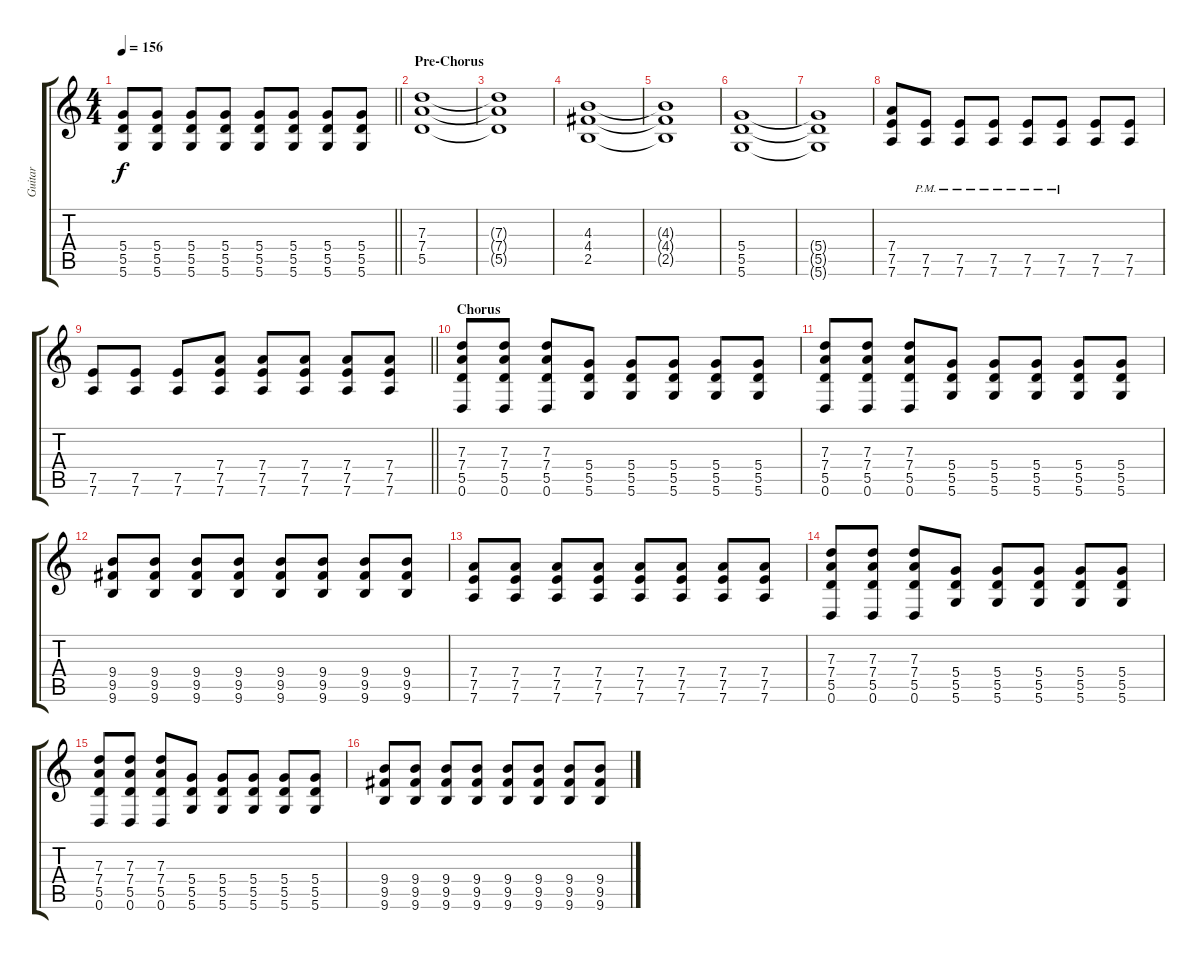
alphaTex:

\track ("Guitar" "Guitar") {instrument acousticguitarsteel}
\staff {score tabs}
\tuning (E4 B3 G3 D3 A2 D2) {hide}
\ts (4 4)
\tempo 156
\clef g2
\barLineRight lightlight
\ks c
(5.4 5.5 5.6).8{dy f} (5.4 5.5 5.6).8 (5.4 5.5 5.6).8 (5.4 5.5 5.6).8 (5.4 5.5 5.6).8 (5.4 5.5 5.6).8 (5.4 5.5 5.6).8 (5.4 5.5 5.6).8 |
\section ("" "Pre-Chorus")
(7.3 7.4 5.5).1 |
(7.3{t} 7.4{t} 5.5{t}).1 |
(4.3 4.4 2.5).1 |
(4.3{t} 4.4{t} 2.5{t}).1 |
(5.4 5.5 5.6).1 |
(5.4{t} 5.5{t} 5.6{t}).1 |
(7.4 7.5 7.6).8{volume 11} (7.5{pm} 7.6{pm}).8 (7.5{pm} 7.6{pm}).8 (7.5{pm} 7.6{pm}).8 (7.5{pm} 7.6{pm}).8 (7.5{pm} 7.6{pm}).8 (7.5 7.6).8 (7.5 7.6).8 |
\barLineRight lightlight
(7.5 7.6).8 (7.5 7.6).8 (7.5 7.6).8 (7.4 7.5 7.6).8 (7.4 7.5 7.6).8 (7.4 7.5 7.6).8 (7.4 7.5 7.6).8 (7.4 7.5 7.6).8 |
\section ("" "Chorus")
(7.3 7.4 5.5 0.6).8 (7.3 7.4 5.5 0.6).8 (7.3 7.4 5.5 0.6).8 (5.4 5.5 5.6).8 (5.4 5.5 5.6).8 (5.4 5.5 5.6).8 (5.4 5.5 5.6).8 (5.4 5.5 5.6).8 |
(7.3 7.4 5.5 0.6).8 (7.3 7.4 5.5 0.6).8 (7.3 7.4 5.5 0.6).8 (5.4 5.5 5.6).8 (5.4 5.5 5.6).8 (5.4 5.5 5.6).8 (5.4 5.5 5.6).8 (5.4 5.5 5.6).8 |
(9.4 9.5 9.6).8 (9.4 9.5 9.6).8 (9.4 9.5 9.6).8 (9.4 9.5 9.6).8 (9.4 9.5 9.6).8 (9.4 9.5 9.6).8 (9.4 9.5 9.6).8 (9.4 9.5 9.6).8 |
(7.4 7.5 7.6).8 (7.4 7.5 7.6).8 (7.4 7.5 7.6).8 (7.4 7.5 7.6).8 (7.4 7.5 7.6).8 (7.4 7.5 7.6).8 (7.4 7.5 7.6).8 (7.4 7.5 7.6).8 |
(7.3 7.4 5.5 0.6).8 (7.3 7.4 5.5 0.6).8 (7.3 7.4 5.5 0.6).8 (5.4 5.5 5.6).8 (5.4 5.5 5.6).8 (5.4 5.5 5.6).8 (5.4 5.5 5.6).8 (5.4 5.5 5.6).8 |
(7.3 7.4 5.5 0.6).8 (7.3 7.4 5.5 0.6).8 (7.3 7.4 5.5 0.6).8 (5.4 5.5 5.6).8 (5.4 5.5 5.6).8 (5.4 5.5 5.6).8 (5.4 5.5 5.6).8 (5.4 5.5 5.6).8 |
(9.4 9.5 9.6).8 (9.4 9.5 9.6).8 (9.4 9.5 9.6).8 (9.4 9.5 9.6).8 (9.4 9.5 9.6).8 (9.4 9.5 9.6).8 (9.4 9.5 9.6).8 (9.4 9.5 9.6).8
